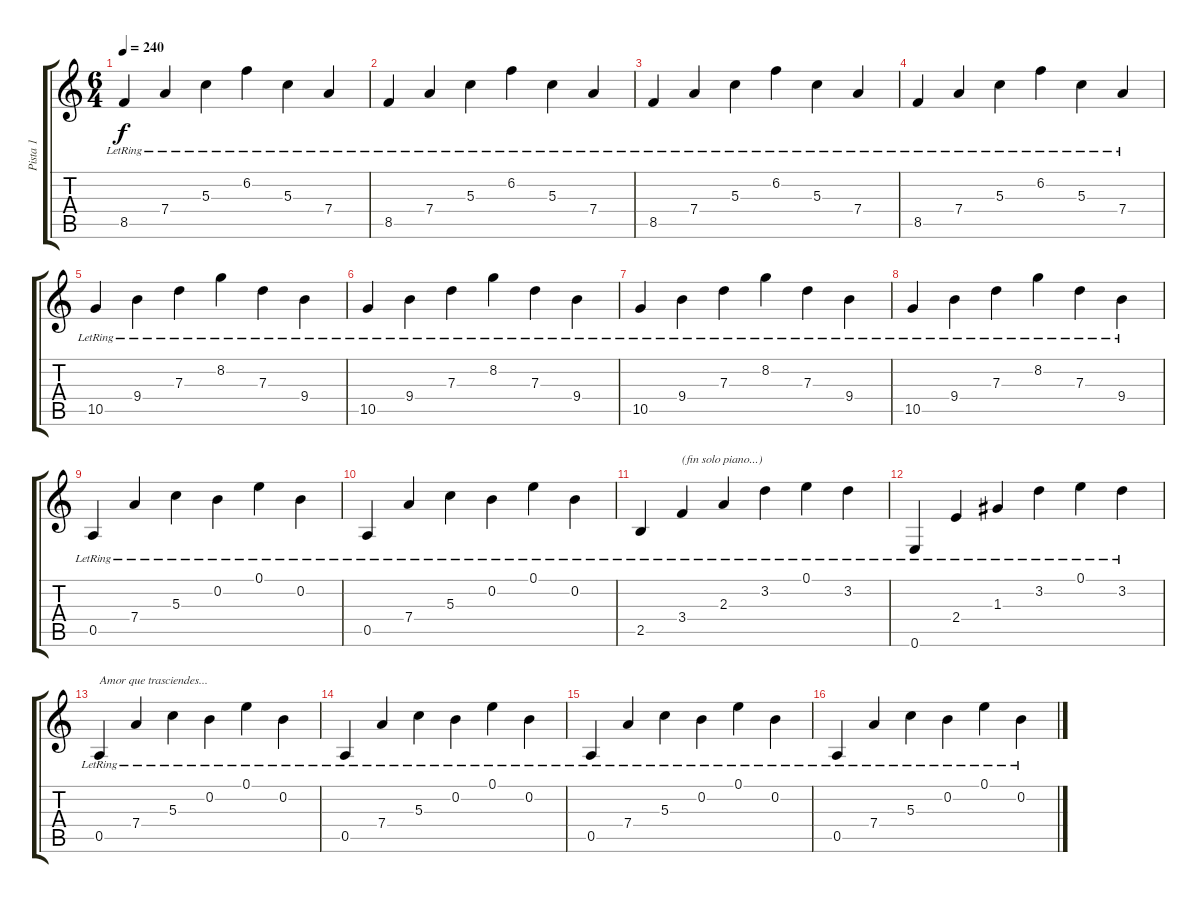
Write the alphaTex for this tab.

\track ("Pista 1" "Pista 1") {instrument acousticguitarsteel}
\staff {score tabs}
\tuning (E4 B3 G3 D3 A2 E2) {hide}
\ts (6 4)
\tempo 240
\clef g2
\ks c
8.5{lr}.4{dy f} 7.4{lr}.4 5.3{lr}.4 6.2{lr}.4 5.3{lr}.4 7.4{lr}.4 |
8.5{lr}.4 7.4{lr}.4 5.3{lr}.4 6.2{lr}.4 5.3{lr}.4 7.4{lr}.4 |
8.5{lr}.4 7.4{lr}.4 5.3{lr}.4 6.2{lr}.4 5.3{lr}.4 7.4{lr}.4 |
8.5{lr}.4 7.4{lr}.4 5.3{lr}.4 6.2{lr}.4 5.3{lr}.4 7.4{lr}.4 |
10.5{lr}.4 9.4{lr}.4 7.3{lr}.4 8.2{lr}.4 7.3{lr}.4 9.4{lr}.4 |
10.5{lr}.4 9.4{lr}.4 7.3{lr}.4 8.2{lr}.4 7.3{lr}.4 9.4{lr}.4 |
10.5{lr}.4 9.4{lr}.4 7.3{lr}.4 8.2{lr}.4 7.3{lr}.4 9.4{lr}.4 |
10.5{lr}.4 9.4{lr}.4 7.3{lr}.4 8.2{lr}.4 7.3{lr}.4 9.4{lr}.4 |
0.5{lr}.4 7.4{lr}.4 5.3{lr}.4 0.2{lr}.4 0.1{lr}.4 0.2{lr}.4 |
0.5{lr}.4 7.4{lr}.4 5.3{lr}.4 0.2{lr}.4 0.1{lr}.4 0.2{lr}.4 |
2.5{lr}.4 3.4{lr}.4{txt "(fin solo piano...)"} 2.3{lr}.4 3.2{lr}.4 0.1{lr}.4 3.2{lr}.4 |
0.6{lr}.4 2.4{lr}.4 1.3{lr}.4 3.2{lr}.4 0.1{lr}.4 3.2{lr}.4 |
0.5{lr}.4{txt "Amor que trasciendes..."} 7.4{lr}.4 5.3{lr}.4 0.2{lr}.4 0.1{lr}.4 0.2{lr}.4 |
0.5{lr}.4 7.4{lr}.4 5.3{lr}.4 0.2{lr}.4 0.1{lr}.4 0.2{lr}.4 |
0.5{lr}.4 7.4{lr}.4 5.3{lr}.4 0.2{lr}.4 0.1{lr}.4 0.2{lr}.4 |
0.5{lr}.4 7.4{lr}.4 5.3{lr}.4 0.2{lr}.4 0.1{lr}.4 0.2{lr}.4
